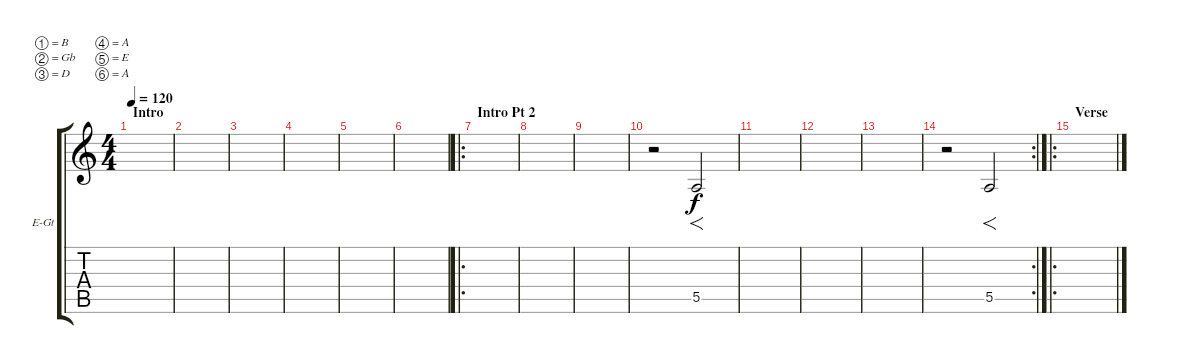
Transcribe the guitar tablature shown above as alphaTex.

\bracketExtendMode groupsimilarinstruments
\firstSystemTrackNameOrientation horizontal
\otherSystemsTrackNameOrientation horizontal
\track ("Rhythm Guitar" "E-Gt") {instrument distortionguitar}
\staff {score tabs}
\tuning (B3 Gb3 D3 A2 E2 A1)
\ts (4 4)
\section ("" "Intro")
\tempo 120
\clef g2
\ks c
|
|
|
|
|
|
\ro
\section ("" "Intro Pt 2")
|
|
|
r.2 5.5.2{f} |
|
|
|
\rc 2
r.2 5.5.2{f} |
\ro
\section ("" "Verse")
